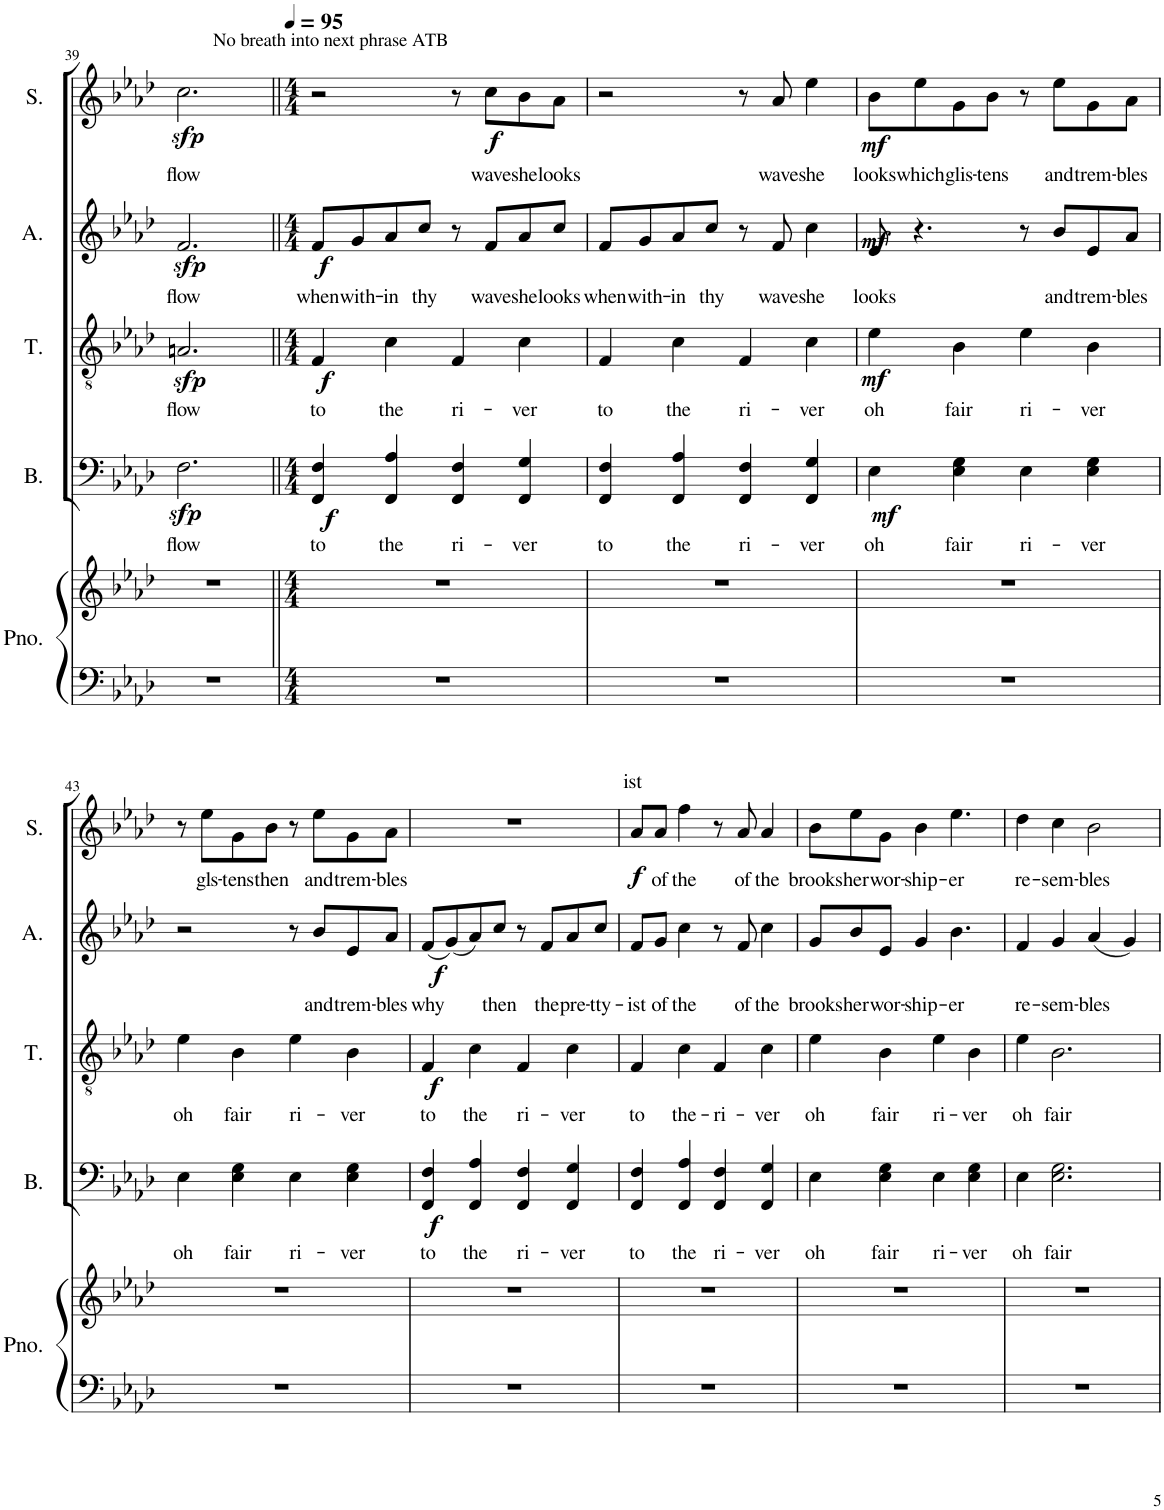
**kern	**kern	**kern	**text	**dynam	**kern	**text	**dynam	**kern	**text	**dynam	**kern	**text	**dynam
*part5	*part5	*part4	*part4	*part4	*part3	*part3	*part3	*part2	*part2	*part2	*part1	*part1	*part1
*staff6	*staff5	*staff4	*staff4	*staff4	*staff3	*staff3	*staff3	*staff2	*staff2	*staff2	*staff1	*staff1	*staff1
*I"Piano	*	*I"Bass	*	*	*I"Tenor	*	*	*I"Alto	*	*	*I"Soprano	*	*
*I'Pno.	*	*I'B.	*	*	*I'T.	*	*	*I'A.	*	*	*I'S.	*	*
!!LO:PB:g=z
*clefF4	*clefG2	*clefF4	*	*	*clefGv2	*	*	*clefG2	*	*	*clefG2	*	*
*k[b-e-a-d-]	*k[b-e-a-d-]	*k[b-e-a-d-]	*	*	*k[b-e-a-d-]	*	*	*k[b-e-a-d-]	*	*	*k[b-e-a-d-]	*	*
*M6/8	*M6/8	*M6/8	*	*	*M6/8	*	*	*M6/8	*	*	*M6/8	*	*
=39	=39	=39	=39	=39	=39	=39	=39	=39	=39	=39	=39	=39	=39
!	!	!	!	!	!	!	!	!	!	!	!LO:TX:a:t=No breath into next phrase ATB	!	!
!	!	!	!LO:LY:b	!LO:DY:b	!	!LO:LY:b	!LO:DY:b	!	!LO:LY:b	!LO:DY:b	!	!LO:LY:b	!LO:DY:b
2.r	2.r	2.F\	flow	sfp	2.An/	flow	sfp	2.f/	flow	sfp	2.cc\	flow	sfp
=40||	=40||	=40||	=40||	=40||	=40||	=40||	=40||	=40||	=40||	=40||	=40||	=40||	=40||
*M4/4	*M4/4	*M4/4	*	*	*M4/4	*	*	*M4/4	*	*	*M4/4	*	*
*	*	*	*	*	*	*	*	*	*	*	*MM95	*	*
!	!	!	!LO:LY:b	!LO:DY:b	!	!LO:LY:b	!LO:DY:b	!	!LO:LY:b	!LO:DY:b	!	!	!
1r	1r	4FF/ 4F/	to	f	4F/	to	f	8f/L	when	f	2r	.	.
!	!	!	!	!	!	!	!	!	!LO:LY:b	!	!	!	!
.	.	.	.	.	.	.	.	8g/	with-	.	.	.	.
!	!	!	!LO:LY:b	!	!	!LO:LY:b	!	!	!LO:LY:b	!	!	!	!
.	.	4FF/ 4A-/	the	.	4c\	the	.	8a-/	-in	.	.	.	.
!	!	!	!	!	!	!	!	!	!LO:LY:b	!	!	!	!
.	.	.	.	.	.	.	.	8cc/J	thy	.	.	.	.
!	!	!	!LO:LY:b	!	!	!LO:LY:b	!	!	!	!	!	!	!
.	.	4FF/ 4F/	ri-	.	4F/	ri-	.	8r	.	.	8r	.	.
!	!	!	!	!	!	!	!	!	!LO:LY:b	!	!	!LO:LY:b	!LO:DY:b
.	.	.	.	.	.	.	.	8f/L	wave	.	8cc\L	wave	f
!	!	!	!LO:LY:b	!	!	!LO:LY:b	!	!	!LO:LY:b	!	!	!LO:LY:b	!
.	.	4FF/ 4G/	-ver	.	4c\	-ver	.	8a-/	she	.	8b-\	she	.
!	!	!	!	!	!	!	!	!	!LO:LY:b	!	!	!LO:LY:b	!
.	.	.	.	.	.	.	.	8cc/J	looks	.	8a-\J	looks	.
=41	=41	=41	=41	=41	=41	=41	=41	=41	=41	=41	=41	=41	=41
!	!	!	!LO:LY:b	!	!	!LO:LY:b	!	!	!LO:LY:b	!	!	!	!
1r	1r	4FF/ 4F/	to	.	4F/	to	.	8f/L	when	.	2r	.	.
!	!	!	!	!	!	!	!	!	!LO:LY:b	!	!	!	!
.	.	.	.	.	.	.	.	8g/	with-	.	.	.	.
!	!	!	!LO:LY:b	!	!	!LO:LY:b	!	!	!LO:LY:b	!	!	!	!
.	.	4FF/ 4A-/	the	.	4c\	the	.	8a-/	-in	.	.	.	.
!	!	!	!	!	!	!	!	!	!LO:LY:b	!	!	!	!
.	.	.	.	.	.	.	.	8cc/J	thy	.	.	.	.
!	!	!	!LO:LY:b	!	!	!LO:LY:b	!	!	!	!	!	!	!
.	.	4FF/ 4F/	ri-	.	4F/	ri-	.	8r	.	.	8r	.	.
!	!	!	!	!	!	!	!	!	!LO:LY:b	!	!	!LO:LY:b	!
.	.	.	.	.	.	.	.	8f/	wave	.	8a-/	wave	.
!	!	!	!LO:LY:b	!	!	!LO:LY:b	!	!	!LO:LY:b	!	!	!LO:LY:b	!
.	.	4FF/ 4G/	-ver	.	4c\	-ver	.	4cc\	she	.	4ee-\	she	.
=42	=42	=42	=42	=42	=42	=42	=42	=42	=42	=42	=42	=42	=42
!	!	!	!LO:LY:b	!LO:DY:b	!	!LO:LY:b	!LO:DY:b	!	!LO:LY:b	!LO:DY:b	!	!LO:LY:b	!LO:DY:b
1r	1r	4E-\	oh	mf	4e-\	oh	mf	8e-/	looks	mf	8b-\L	looks	mf
!	!	!	!	!	!	!	!	!	!	!	!	!LO:LY:b	!
.	.	.	.	.	.	.	.	4.r	.	.	8ee-\	which	.
!	!	!	!LO:LY:b	!	!	!LO:LY:b	!	!	!	!	!	!LO:LY:b	!
.	.	4E-\ 4G\	fair	.	4B-\	fair	.	.	.	.	8g\	glis-	.
!	!	!	!	!	!	!	!	!	!	!	!	!LO:LY:b	!
.	.	.	.	.	.	.	.	.	.	.	8b-\J	-tens	.
!	!	!	!LO:LY:b	!	!	!LO:LY:b	!	!	!	!	!	!	!
.	.	4E-\	ri-	.	4e-\	ri-	.	8r	.	.	8r	.	.
!	!	!	!	!	!	!	!	!	!LO:LY:b	!	!	!LO:LY:b	!
.	.	.	.	.	.	.	.	8b-/L	and	.	8ee-\L	and	.
!	!	!	!LO:LY:b	!	!	!LO:LY:b	!	!	!LO:LY:b	!	!	!LO:LY:b	!
.	.	4E-\ 4G\	-ver	.	4B-\	-ver	.	8e-/	trem-	.	8g\	trem-	.
!	!	!	!	!	!	!	!	!	!LO:LY:b	!	!	!LO:LY:b	!
.	.	.	.	.	.	.	.	8a-/J	-bles	.	8a-\J	-bles	.
!!LO:LB:g=z
=43	=43	=43	=43	=43	=43	=43	=43	=43	=43	=43	=43	=43	=43
!	!	!	!LO:LY:b	!	!	!LO:LY:b	!	!	!	!	!	!	!
1r	1r	4E-\	oh	.	4e-\	oh	.	2r	.	.	8r	.	.
!	!	!	!	!	!	!	!	!	!	!	!	!LO:LY:b	!
.	.	.	.	.	.	.	.	.	.	.	8ee-\L	gls-	.
!	!	!	!LO:LY:b	!	!	!LO:LY:b	!	!	!	!	!	!LO:LY:b	!
.	.	4E-\ 4G\	fair	.	4B-\	fair	.	.	.	.	8g\	-tens	.
!	!	!	!	!	!	!	!	!	!	!	!	!LO:LY:b	!
.	.	.	.	.	.	.	.	.	.	.	8b-\J	then	.
!	!	!	!LO:LY:b	!	!	!LO:LY:b	!	!	!	!	!	!	!
.	.	4E-\	ri-	.	4e-\	ri-	.	8r	.	.	8r	.	.
!	!	!	!	!	!	!	!	!	!LO:LY:b	!	!	!LO:LY:b	!
.	.	.	.	.	.	.	.	8b-/L	and	.	8ee-\L	and	.
!	!	!	!LO:LY:b	!	!	!LO:LY:b	!	!	!LO:LY:b	!	!	!LO:LY:b	!
.	.	4E-\ 4G\	-ver	.	4B-\	-ver	.	8e-/	trem-	.	8g\	trem-	.
!	!	!	!	!	!	!	!	!	!LO:LY:b	!	!	!LO:LY:b	!
.	.	.	.	.	.	.	.	8a-/J	-bles	.	8a-\J	-bles	.
=44	=44	=44	=44	=44	=44	=44	=44	=44	=44	=44	=44	=44	=44
!	!	!	!LO:LY:b	!LO:DY:b	!	!LO:LY:b	!LO:DY:b	!	!LO:LY:b	!LO:DY:b	!	!	!
1r	1r	4FF/ 4F/	to	f	4F/	to	f	(8f/L	why	f	1r	.	.
.	.	.	.	.	.	.	.	(8g/)	.	.	.	.	.
!	!	!	!LO:LY:b	!	!	!LO:LY:b	!	!	!	!	!	!	!
.	.	4FF/ 4A-/	the	.	4c\	the	.	8a-/)	.	.	.	.	.
!	!	!	!	!	!	!	!	!	!LO:LY:b	!	!	!	!
.	.	.	.	.	.	.	.	8cc/J	then	.	.	.	.
!	!	!	!LO:LY:b	!	!	!LO:LY:b	!	!	!	!	!	!	!
.	.	4FF/ 4F/	ri-	.	4F/	ri-	.	8r	.	.	.	.	.
!	!	!	!	!	!	!	!	!	!LO:LY:b	!	!	!	!
.	.	.	.	.	.	.	.	8f/L	the	.	.	.	.
!	!	!	!LO:LY:b	!	!	!LO:LY:b	!	!	!LO:LY:b	!	!	!	!
.	.	4FF/ 4G/	-ver	.	4c\	-ver	.	8a-/	pre-	.	.	.	.
!	!	!	!	!	!	!	!	!	!LO:LY:b	!	!	!	!
.	.	.	.	.	.	.	.	8cc/J	-tty-	.	.	.	.
=45	=45	=45	=45	=45	=45	=45	=45	=45	=45	=45	=45	=45	=45
!	!	!	!LO:LY:b	!	!	!LO:LY:b	!	!	!LO:LY:b	!	!	!LO:LY:a	!LO:DY:b
1r	1r	4FF/ 4F/	to	.	4F/	to	.	8f/L	ist	.	8a-/L	ist	f
!	!	!	!	!	!	!	!	!	!LO:LY:b	!	!	!LO:LY:b	!
.	.	.	.	.	.	.	.	8g/J	of	.	8a-/J	of	.
!	!	!	!LO:LY:b	!	!	!LO:LY:b	!	!	!LO:LY:b	!	!	!LO:LY:b	!
.	.	4FF/ 4A-/	the	.	4c\	the-	.	4cc\	the	.	4ff\	the	.
!	!	!	!LO:LY:b	!	!	!LO:LY:b	!	!	!	!	!	!	!
.	.	4FF/ 4F/	ri-	.	4F/	ri-	.	8r	.	.	8r	.	.
!	!	!	!	!	!	!	!	!	!LO:LY:b	!	!	!LO:LY:b	!
.	.	.	.	.	.	.	.	8f/	of	.	8a-/	of	.
!	!	!	!LO:LY:b	!	!	!LO:LY:b	!	!	!LO:LY:b	!	!	!LO:LY:b	!
.	.	4FF/ 4G/	-ver	.	4c\	-ver	.	4cc\	the	.	4a-/	the	.
=46	=46	=46	=46	=46	=46	=46	=46	=46	=46	=46	=46	=46	=46
!	!	!	!LO:LY:b	!	!	!LO:LY:b	!	!	!LO:LY:b	!	!	!LO:LY:b	!
1r	1r	4E-\	oh	.	4e-\	oh	.	8g/L	brooks	.	8b-\L	brooks	.
!	!	!	!	!	!	!	!	!	!LO:LY:b	!	!	!LO:LY:b	!
.	.	.	.	.	.	.	.	8b-/	her	.	8ee-\	her	.
!	!	!	!LO:LY:b	!	!	!LO:LY:b	!	!	!LO:LY:b	!	!	!LO:LY:b	!
.	.	4E-\ 4G\	fair	.	4B-\	fair	.	8e-/J	wor-	.	8g\J	wor-	.
!	!	!	!	!	!	!	!	!	!LO:LY:b	!	!	!LO:LY:b	!
.	.	.	.	.	.	.	.	4g/	-ship-	.	4b-\	-ship-	.
!	!	!	!LO:LY:b	!	!	!LO:LY:b	!	!	!	!	!	!	!
.	.	4E-\	ri-	.	4e-\	ri-	.	.	.	.	.	.	.
!	!	!	!	!	!	!	!	!	!LO:LY:b	!	!	!LO:LY:b	!
.	.	.	.	.	.	.	.	4.b-\	er	.	4.ee-\	er	.
!	!	!	!LO:LY:b	!	!	!LO:LY:b	!	!	!	!	!	!	!
.	.	4E-\ 4G\	-ver	.	4B-\	-ver	.	.	.	.	.	.	.
=47	=47	=47	=47	=47	=47	=47	=47	=47	=47	=47	=47	=47	=47
!	!	!	!LO:LY:b	!	!	!LO:LY:b	!	!	!LO:LY:b	!	!	!LO:LY:b	!
1r	1r	4E-\	oh	.	4e-\	oh	.	4f/	re-	.	4dd-\	re-	.
!	!	!	!LO:LY:b	!	!	!LO:LY:b	!	!	!LO:LY:b	!	!	!LO:LY:b	!
.	.	2.E-\ 2.G\	fair	.	2.B-\	fair	.	4g/	-sem-	.	4cc\	-sem-	.
!	!	!	!	!	!	!	!	!	!LO:LY:b	!	!	!LO:LY:b	!
.	.	.	.	.	.	.	.	(4a-/	-bles	.	2b-\	-bles	.
.	.	.	.	.	.	.	.	4g/)	.	.	.	.	.
=	=	=	=	=	=	=	=	=	=	=	=	=	=
*-	*-	*-	*-	*-	*-	*-	*-	*-	*-	*-	*-	*-	*-
